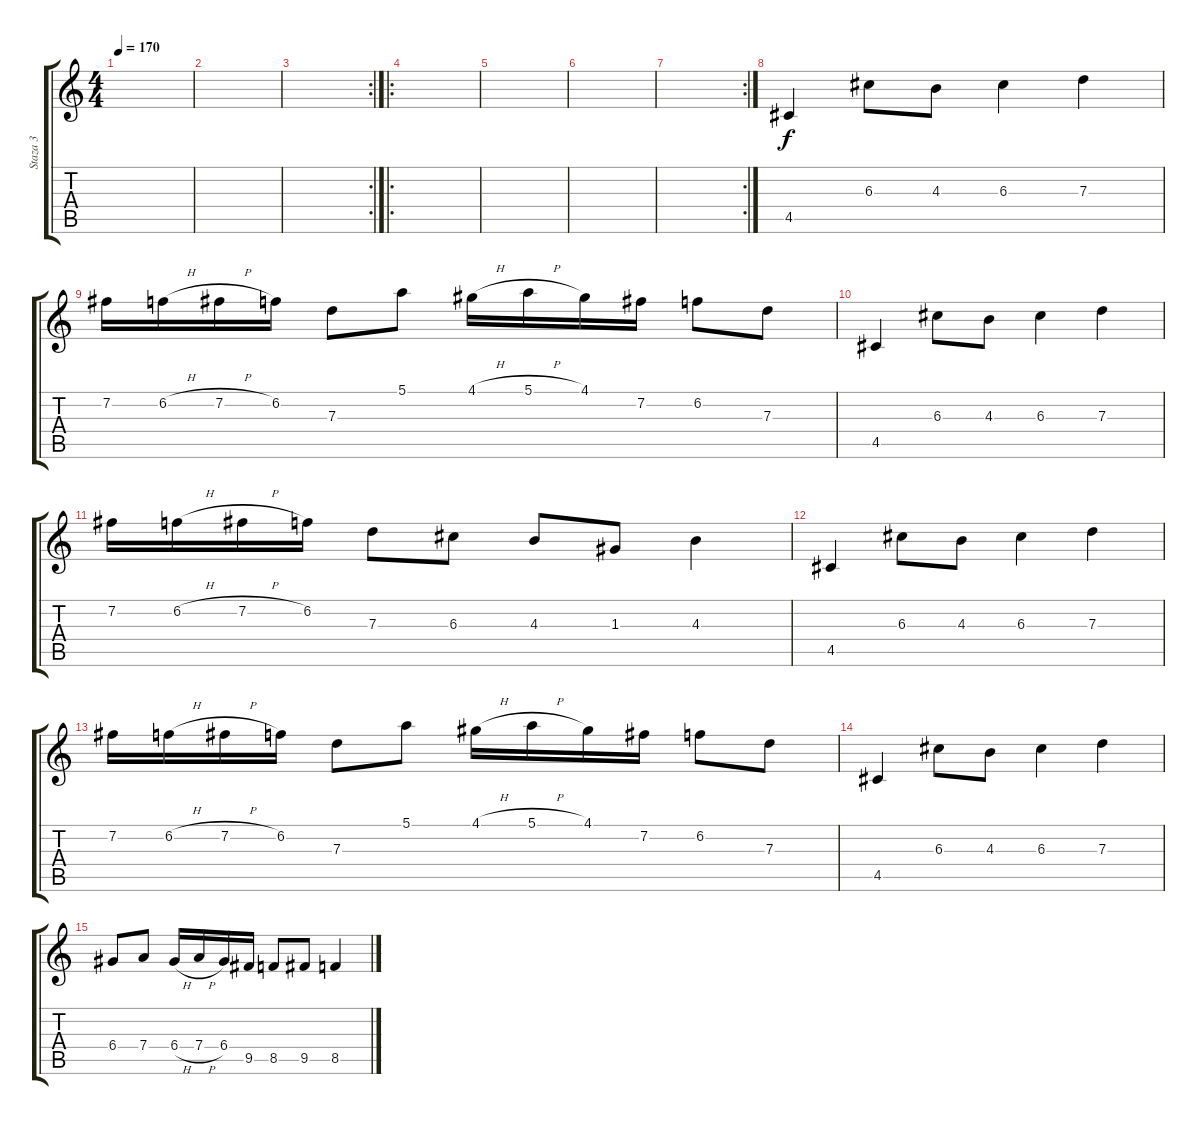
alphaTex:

\track ("Staza 3" "Staza 3") {instrument distortionguitar}
\staff {score tabs}
\tuning (E4 B3 G3 D3 A2 E2) {hide}
\ts (4 4)
\tempo 170
\clef g2
\ks c
|
|
\rc 2
|
\ro
|
|
|
\rc 2
|
4.5.4{volume 3} 6.3.8 4.3.8 6.3.4 7.3.4 |
7.2.16 6.2{h}.16 7.2{h}.16 6.2.16 7.3.8 5.1.8 4.1{h}.16 5.1{h}.16 4.1.16 7.2.16 6.2.8 7.3.8 |
4.5.4 6.3.8 4.3.8 6.3.4 7.3.4 |
7.2.16 6.2{h}.16 7.2{h}.16 6.2.16 7.3.8 6.3.8 4.3.8 1.3.8 4.3.4 |
4.5.4 6.3.8 4.3.8 6.3.4 7.3.4 |
7.2.16 6.2{h}.16 7.2{h}.16 6.2.16 7.3.8 5.1.8 4.1{h}.16 5.1{h}.16 4.1.16 7.2.16 6.2.8 7.3.8 |
4.5.4 6.3.8 4.3.8 6.3.4 7.3.4 |
6.4.8 7.4.8 6.4{h}.16 7.4{h}.16 6.4.16 9.5.16 8.5.8 9.5.8 8.5.4
